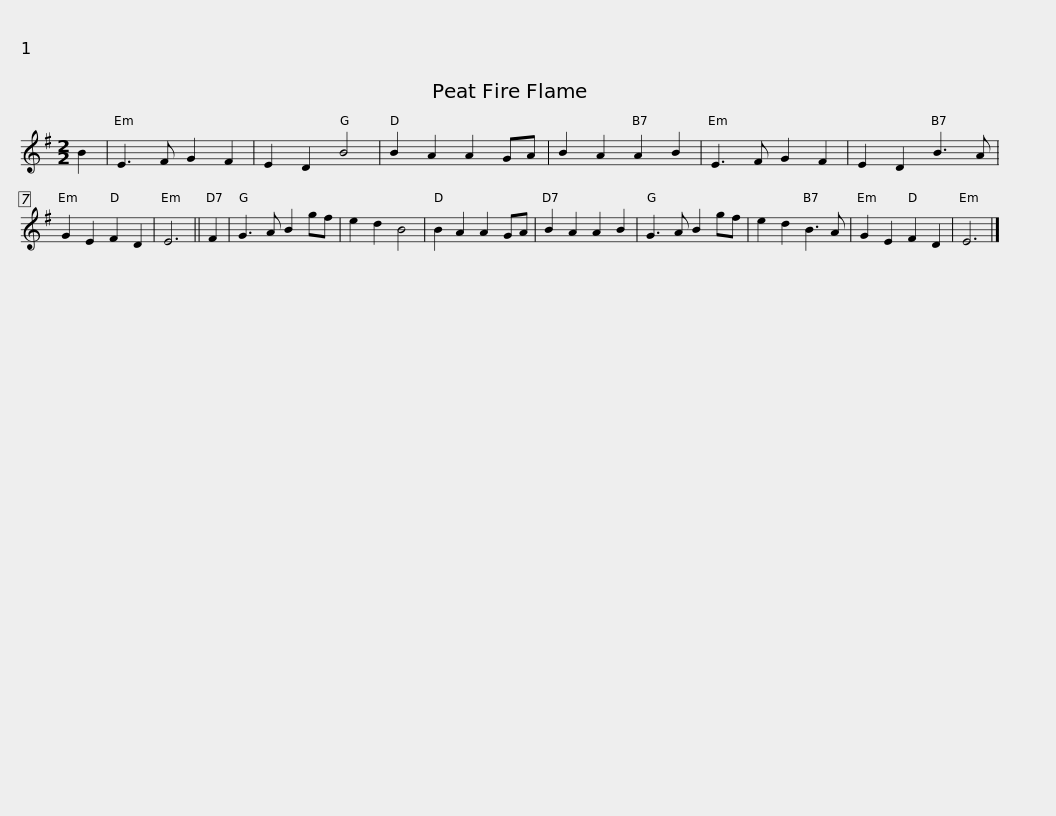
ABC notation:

X:1
L:1/8
M:2/2
I:linebreak $
K:Emin
V:1 treble
V:1
 B2 | E3 F G2 F2 | E2 D2 B4 | B2 A2 A2 GA | B2 A2 A2 B2 | %5
 E3 F G2 F2 | E2 D2 B3 A | G2 E2 F2 D2 | E6 || F2 |$ %10
 G3 A B2 gf | e2 d2 B4 | B2 A2 A2 GA | B2 A2 A2 B2 | G3 A B2 gf | %15
 e2 d2 B3 A | G2 E2 F2 D2 | E6 |] %18
